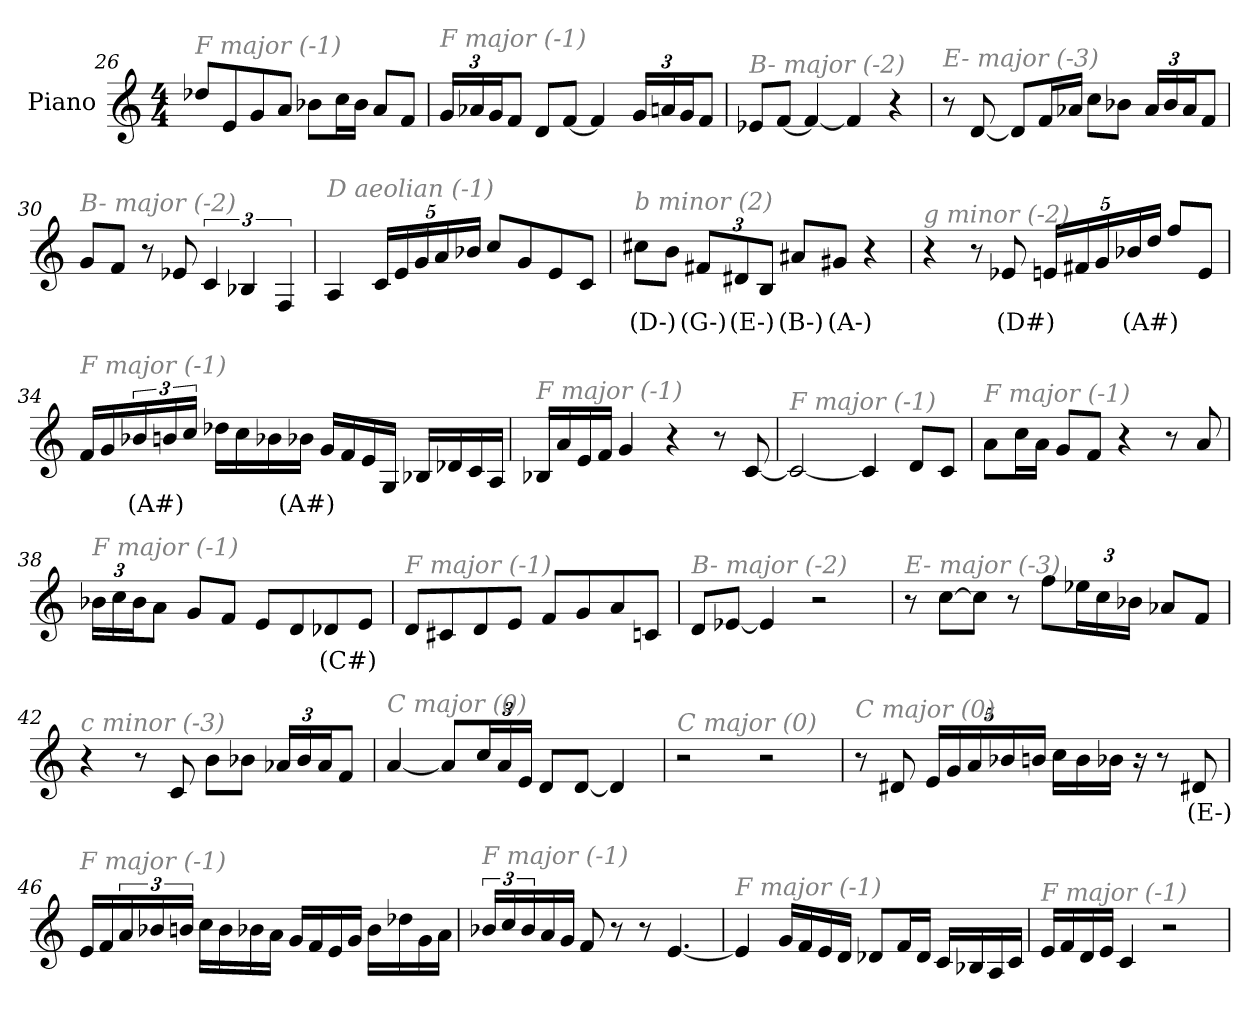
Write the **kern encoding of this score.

**kern	**text
*part1	*part1
*staff1	*staff1
*I"Piano	*
*I'Pno	*
*clefG2	*
*k[]	*
*M4/4	*
=26	=26
!LO:TX:i:color=#808080:t=F major (-1)	!
8dd-X/L	.
8e/	.
8g/	.
8a/J	.
8b-X\L	.
16cc\L	.
16b-\JJ	.
8a/L	.
8f/J	.
=27	=27
*Xbrackettup	*
!LO:TX:i:color=#808080:t=F major (-1)	!
24g/LL	.
24a-X/	.
24g/J	.
8f/J	.
8d/L	.
[8f/J	.
4f/]	.
24g/LL	.
24an/	.
24g/J	.
8f/J	.
!!LO:LB:g=z
=28	=28
!LO:TX:i:color=#808080:t=B- major (-2)	!
8e-X/L	.
[8f/J	.
4f/_	.
4f/]	.
4r	.
=29	=29
!LO:TX:i:color=#808080:t=E- major (-3)	!
8r	.
[8d/	.
8d/L]	.
16f/L	.
16a-X/JJ	.
8cc\L	.
8b-X\J	.
24a-/LL	.
24b-/	.
24a-/J	.
8f/J	.
=30	=30
!LO:TX:i:color=#808080:t=B- major (-2)	!
8g/L	.
8f/J	.
8r	.
8e-X/	.
*brackettup	*
6c/	.
6B-X/	.
6F/	.
=31	=31
!LO:TX:i:color=#808080:t=D aeolian (-1)	!
4A/	.
*Xbrackettup	*
20c/LL	.
20e/	.
20g/	.
20a/	.
20b-X/JJ	.
8cc/L	.
8g/	.
8e/	.
8c/J	.
!!LO:LB:g=z
=32	=32
!LO:TX:i:color=#808080:t=b minor (2)	!
8cc#Xi\L	(D-)
8b\J	.
12f#Xi/L	(G-)
12d#Xi/	(E-)
12B/J	.
8a#Xi/L	(B-)
8g#Xi/J	(A-)
4r	.
=33	=33
!LO:TX:i:color=#808080:t=g minor (-2)	!
4r	.
8r	.
8e-Xi/	(D#)
20e/LL	.
20f#X/	.
20g/	.
20b-Xi/	(A#)
20dd/JJ	.
8ff/L	.
8e/J	.
=34	=34
!LO:TX:i:color=#808080:t=F major (-1)	!
16f/LL	.
16g/	.
*brackettup	*
24b-Xi/	(A#)
24b/	.
24cc/JJ	.
16dd-X\LL	.
16cc\	.
16b-X\	.
16b-Xi\JJ	(A#)
16g/LL	.
16f/	.
16e/	.
16G/JJ	.
16B-X/LL	.
16d-X/	.
16c/	.
16A/JJ	.
!!LO:LB:g=z
=35	=35
!LO:TX:i:color=#808080:t=F major (-1)	!
16B-X/LL	.
16a/	.
16e/	.
16f/JJ	.
4g/	.
4r	.
8r	.
[8c/	.
=36	=36
!LO:TX:i:color=#808080:t=F major (-1)	!
2c/_	.
4c/]	.
8d/L	.
8c/J	.
=37	=37
!LO:TX:i:color=#808080:t=F major (-1)	!
8a\L	.
16cc\L	.
16a\JJ	.
8g/L	.
8f/J	.
4r	.
8r	.
8a/	.
=38	=38
*Xbrackettup	*
!LO:TX:i:color=#808080:t=F major (-1)	!
24b-X\LL	.
24cc\	.
24b-\J	.
8a\J	.
8g/L	.
8f/J	.
8e/L	.
8d/	.
8d-Xi/	(C#)
8e/J	.
!!LO:PB:g=z
=39	=39
!LO:TX:i:color=#808080:t=F major (-1)	!
8d/L	.
8c#Xj/	.
8d/	.
8e/J	.
8f/L	.
8g/	.
8a/	.
8cn/J	.
=40	=40
!LO:TX:i:color=#808080:t=B- major (-2)	!
8d/L	.
[8e-X/J	.
4e-/]	.
2r	.
=41	=41
!LO:TX:i:color=#808080:t=E- major (-3)	!
8r	.
[8cc\L	.
8cc\J]	.
8r	.
8ff\L	.
24ee-X\L	.
24cc\	.
24b-X\JJ	.
8a-X/L	.
8f/J	.
=42	=42
!LO:TX:i:color=#808080:t=c minor (-3)	!
4r	.
8r	.
8c/	.
8b\L	.
8b-X\J	.
24a-X/LL	.
24b-/	.
24a-/J	.
8f/J	.
!!LO:LB:g=z
=43	=43
!LO:TX:i:color=#808080:t=C major (0)	!
[4a/	.
8a/L]	.
24cc/L	.
24a/	.
24e/JJ	.
8d/L	.
[8d/J	.
4d/]	.
=44	=44
!LO:TX:i:color=#808080:t=C major (0)	!
2r	.
2r	.
=45	=45
!LO:TX:i:color=#808080:t=C major (0)	!
8r	.
8d#X/	.
20e/LL	.
20g/	.
20a/	.
20b-X/	.
20bn/JJ	.
16cc\LL	.
16b\	.
16b-X\JJ	.
16r	.
8r	.
8d#Xi/	(E-)
!!LO:LB:g=z
=46	=46
!LO:TX:i:color=#808080:t=F major (-1)	!
16e/LL	.
16f/	.
*brackettup	*
24a/	.
24b-X/	.
24bn/JJ	.
16cc\LL	.
16b\	.
16b-X\	.
16a\JJ	.
16g/LL	.
16f/	.
16e/	.
16g/JJ	.
16b-\LL	.
16dd-X\	.
16g\	.
16a\JJ	.
=47	=47
!LO:TX:i:color=#808080:t=F major (-1)	!
24b-X/LL	.
24cc/	.
24b-/	.
16a/	.
16g/JJ	.
8f/	.
8r	.
8r	.
[4.e/	.
=48	=48
!LO:TX:i:color=#808080:t=F major (-1)	!
4e/]	.
16g/LL	.
16f/	.
16e/	.
16d/JJ	.
8d-X/L	.
16f/L	.
16d-/JJ	.
16c/LL	.
16B-X/	.
16A/	.
16c/JJ	.
!!LO:LB:g=z
=49	=49
!LO:TX:i:color=#808080:t=F major (-1)	!
16e/LL	.
16f/	.
16d/	.
16e/JJ	.
4c/	.
2r	.
=	=
*-	*-
